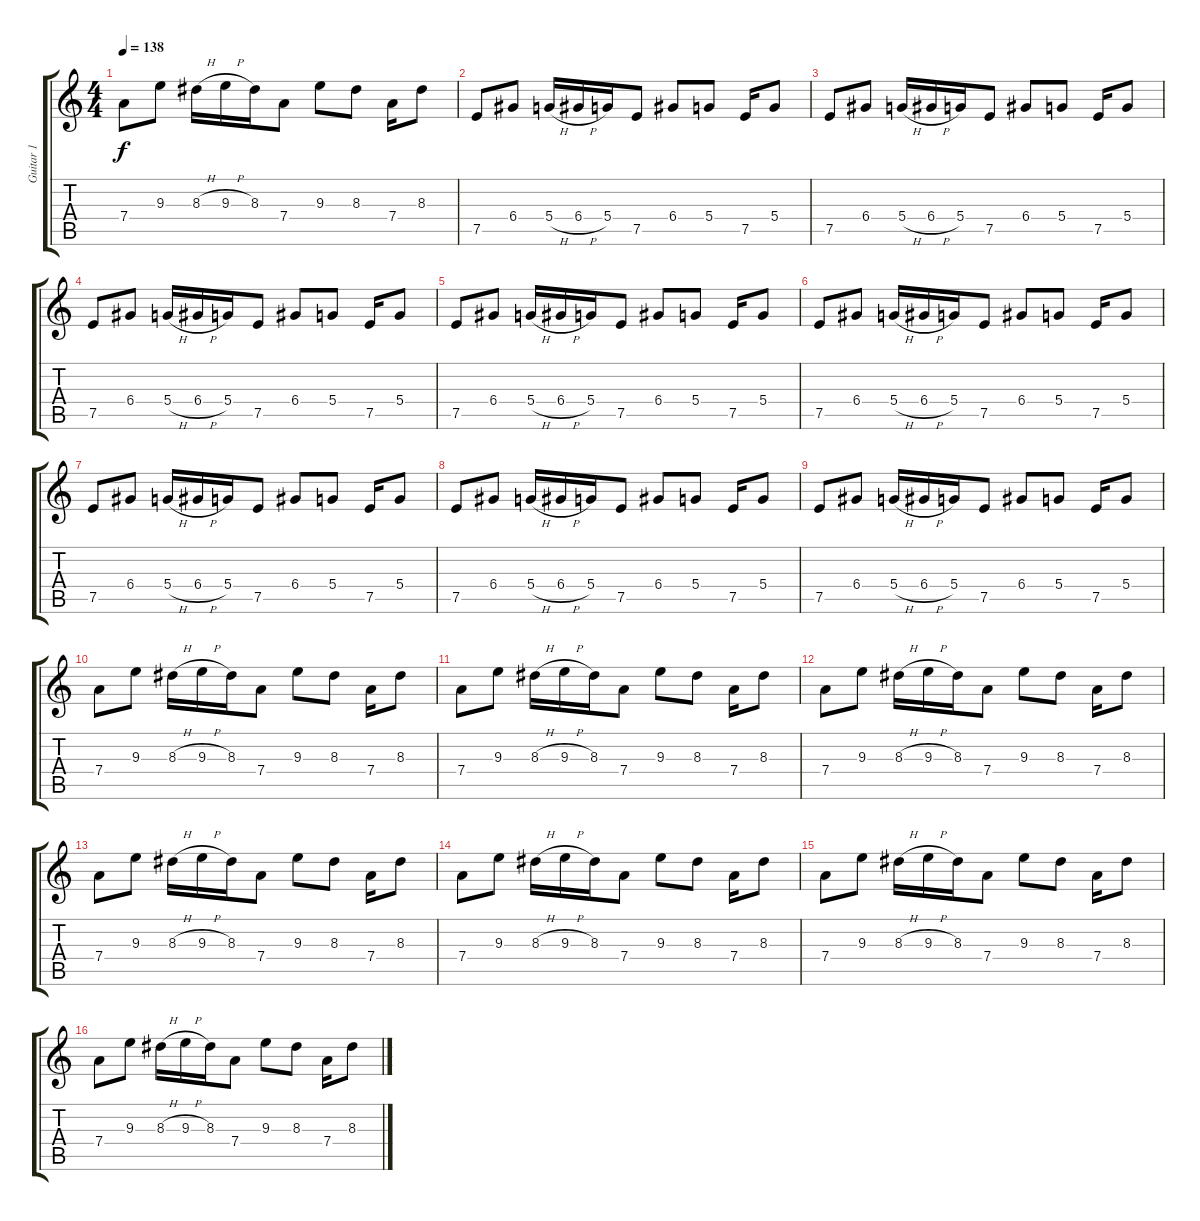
\track ("Guitar 1" "Guitar 1") {instrument distortionguitar}
\staff {score tabs}
\tuning (E4 B3 G3 D3 A2 E2) {hide}
\ts (4 4)
\tempo 138
\clef g2
\ks c
7.4.8{dy f} 9.3.8 8.3{h}.16 9.3{h}.16 8.3.16 7.4.8 9.3.8 8.3.8 7.4.16 8.3.8 |
7.5.8 6.4.8 5.4{h}.16 6.4{h}.16 5.4.16 7.5.8 6.4.8 5.4.8 7.5.16 5.4.8 |
7.5.8 6.4.8 5.4{h}.16 6.4{h}.16 5.4.16 7.5.8 6.4.8 5.4.8 7.5.16 5.4.8 |
7.5.8 6.4.8 5.4{h}.16 6.4{h}.16 5.4.16 7.5.8 6.4.8 5.4.8 7.5.16 5.4.8 |
7.5.8 6.4.8 5.4{h}.16 6.4{h}.16 5.4.16 7.5.8 6.4.8 5.4.8 7.5.16 5.4.8 |
7.5.8 6.4.8 5.4{h}.16 6.4{h}.16 5.4.16 7.5.8 6.4.8 5.4.8 7.5.16 5.4.8 |
7.5.8 6.4.8 5.4{h}.16 6.4{h}.16 5.4.16 7.5.8 6.4.8 5.4.8 7.5.16 5.4.8 |
7.5.8 6.4.8 5.4{h}.16 6.4{h}.16 5.4.16 7.5.8 6.4.8 5.4.8 7.5.16 5.4.8 |
7.5.8 6.4.8 5.4{h}.16 6.4{h}.16 5.4.16 7.5.8 6.4.8 5.4.8 7.5.16 5.4.8 |
7.4.8 9.3.8 8.3{h}.16 9.3{h}.16 8.3.16 7.4.8 9.3.8 8.3.8 7.4.16 8.3.8 |
7.4.8 9.3.8 8.3{h}.16 9.3{h}.16 8.3.16 7.4.8 9.3.8 8.3.8 7.4.16 8.3.8 |
7.4.8 9.3.8 8.3{h}.16 9.3{h}.16 8.3.16 7.4.8 9.3.8 8.3.8 7.4.16 8.3.8 |
7.4.8 9.3.8 8.3{h}.16 9.3{h}.16 8.3.16 7.4.8 9.3.8 8.3.8 7.4.16 8.3.8 |
7.4.8 9.3.8 8.3{h}.16 9.3{h}.16 8.3.16 7.4.8 9.3.8 8.3.8 7.4.16 8.3.8 |
7.4.8 9.3.8 8.3{h}.16 9.3{h}.16 8.3.16 7.4.8 9.3.8 8.3.8 7.4.16 8.3.8 |
7.4.8 9.3.8 8.3{h}.16 9.3{h}.16 8.3.16 7.4.8 9.3.8 8.3.8 7.4.16 8.3.8
